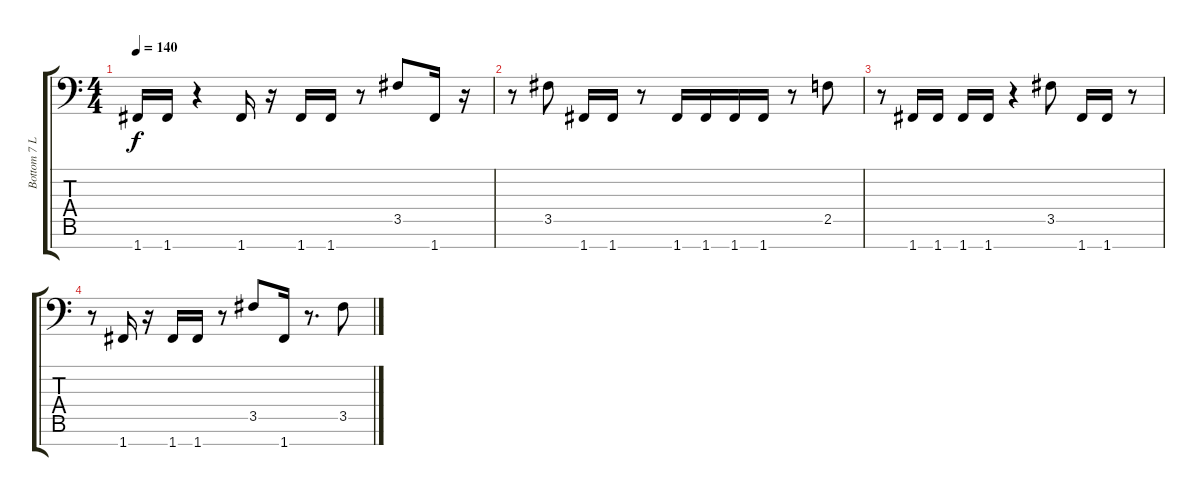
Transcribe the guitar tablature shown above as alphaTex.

\track ("Bottom 7 Left Channel" "Bottom 7 L") {instrument distortionguitar}
\staff {score tabs}
\tuning (Bb3 Gb3 Db3 Ab2 Eb2 Bb1 F1) {hide}
\ts (4 4)
\tempo 140
\clef f4
\ks c
1.7.16{dy f} 1.7.16 r.4 1.7.16 r.16 1.7.16 1.7.16 r.8 3.5.8 1.7.16 r.16 |
r.8 3.5.8 1.7.16 1.7.16 r.8 1.7.16 1.7.16 1.7.16 1.7.16 r.8 2.5.8 |
r.8 1.7.16 1.7.16 1.7.16 1.7.16 r.4 3.5.8 1.7.16 1.7.16 r.8 |
r.8 1.7.16 r.16 1.7.16 1.7.16 r.8 3.5.8 1.7.16 r.8{d} 3.5.8
